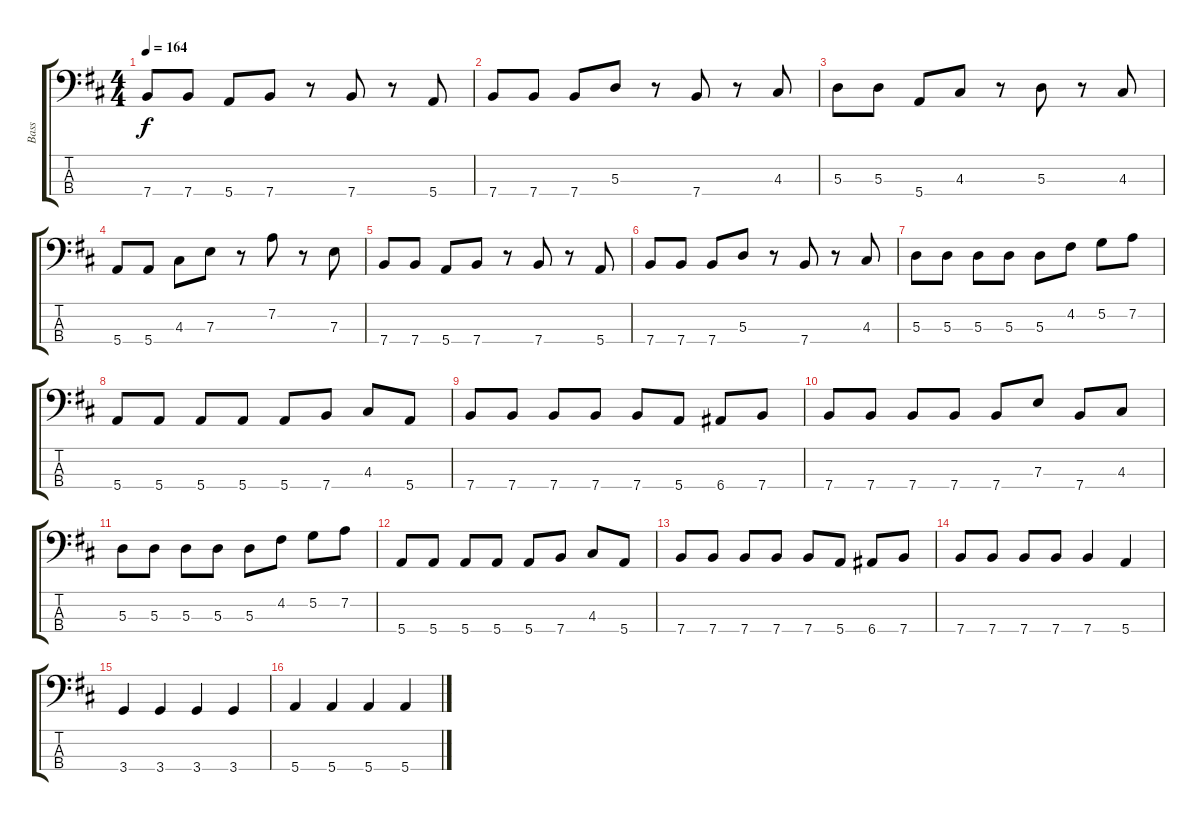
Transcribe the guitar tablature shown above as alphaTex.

\track ("Bass" "Bass") {instrument electricbasspick}
\staff {score tabs}
\tuning (G2 D2 A1 E1) {hide}
\ts (4 4)
\tempo 164
\clef f4
\ks d
7.4.8{dy f} 7.4.8 5.4.8 7.4.8 r.8 7.4.8 r.8 5.4.8 |
7.4.8 7.4.8 7.4.8 5.3.8 r.8 7.4.8 r.8 4.3.8 |
5.3.8 5.3.8 5.4.8 4.3.8 r.8 5.3.8 r.8 4.3.8 |
5.4.8 5.4.8 4.3.8 7.3.8 r.8 7.2.8 r.8 7.3.8 |
7.4.8 7.4.8 5.4.8 7.4.8 r.8 7.4.8 r.8 5.4.8 |
7.4.8 7.4.8 7.4.8 5.3.8 r.8 7.4.8 r.8 4.3.8 |
5.3.8 5.3.8 5.3.8 5.3.8 5.3.8 4.2.8 5.2.8 7.2.8 |
5.4.8 5.4.8 5.4.8 5.4.8 5.4.8 7.4.8 4.3.8 5.4.8 |
7.4.8 7.4.8 7.4.8 7.4.8 7.4.8 5.4.8 6.4.8 7.4.8 |
7.4.8 7.4.8 7.4.8 7.4.8 7.4.8 7.3.8 7.4.8 4.3.8 |
5.3.8 5.3.8 5.3.8 5.3.8 5.3.8 4.2.8 5.2.8 7.2.8 |
5.4.8 5.4.8 5.4.8 5.4.8 5.4.8 7.4.8 4.3.8 5.4.8 |
7.4.8 7.4.8 7.4.8 7.4.8 7.4.8 5.4.8 6.4.8 7.4.8 |
7.4.8 7.4.8 7.4.8 7.4.8 7.4.4 5.4.4 |
3.4.4 3.4.4 3.4.4 3.4.4 |
5.4.4 5.4.4 5.4.4 5.4.4
